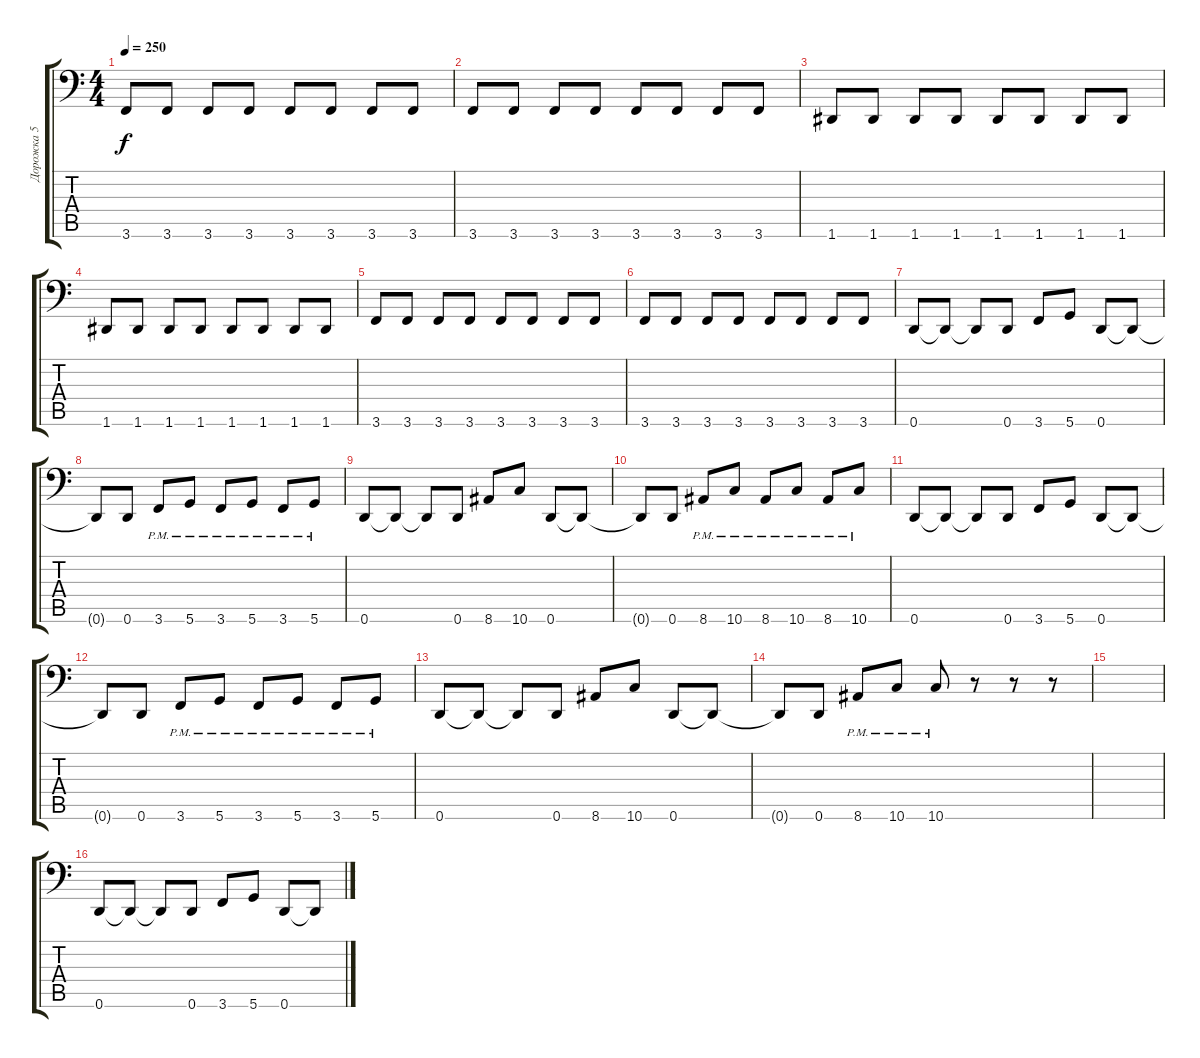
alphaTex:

\track ("Дорожка 5" "Дорожка 5") {instrument electricbasspick}
\staff {score tabs}
\tuning (E4 B3 G3 D2 A1 D1) {hide}
\ts (4 4)
\tempo 250
\clef f4
\ks c
3.6.8{dy f} 3.6.8 3.6.8 3.6.8 3.6.8 3.6.8 3.6.8 3.6.8 |
3.6.8 3.6.8 3.6.8 3.6.8 3.6.8 3.6.8 3.6.8 3.6.8 |
1.6.8 1.6.8 1.6.8 1.6.8 1.6.8 1.6.8 1.6.8 1.6.8 |
1.6.8 1.6.8 1.6.8 1.6.8 1.6.8 1.6.8 1.6.8 1.6.8 |
3.6.8 3.6.8 3.6.8 3.6.8 3.6.8 3.6.8 3.6.8 3.6.8 |
3.6.8 3.6.8 3.6.8 3.6.8 3.6.8 3.6.8 3.6.8 3.6.8 |
0.6.8 0.6{t}.8 0.6{t}.8 0.6.8 3.6.8 5.6.8 0.6.8 0.6{t}.8 |
0.6{t}.8 0.6.8 3.6{pm}.8 5.6{pm}.8 3.6{pm}.8 5.6{pm}.8 3.6{pm}.8 5.6{pm}.8 |
0.6.8 0.6{t}.8 0.6{t}.8 0.6.8 8.6.8 10.6.8 0.6.8 0.6{t}.8 |
0.6{t}.8 0.6.8 8.6{pm}.8 10.6{pm}.8 8.6{pm}.8 10.6{pm}.8 8.6{pm}.8 10.6{pm}.8 |
0.6.8 0.6{t}.8 0.6{t}.8 0.6.8 3.6.8 5.6.8 0.6.8 0.6{t}.8 |
0.6{t}.8 0.6.8 3.6{pm}.8 5.6{pm}.8 3.6{pm}.8 5.6{pm}.8 3.6{pm}.8 5.6{pm}.8 |
0.6.8 0.6{t}.8 0.6{t}.8 0.6.8 8.6.8 10.6.8 0.6.8 0.6{t}.8 |
0.6{t}.8 0.6.8 8.6{pm}.8 10.6{pm}.8 10.6{pm}.8 r.8 r.8 r.8 |
|
0.6.8 0.6{t}.8 0.6{t}.8 0.6.8 3.6.8 5.6.8 0.6.8 0.6{t}.8
